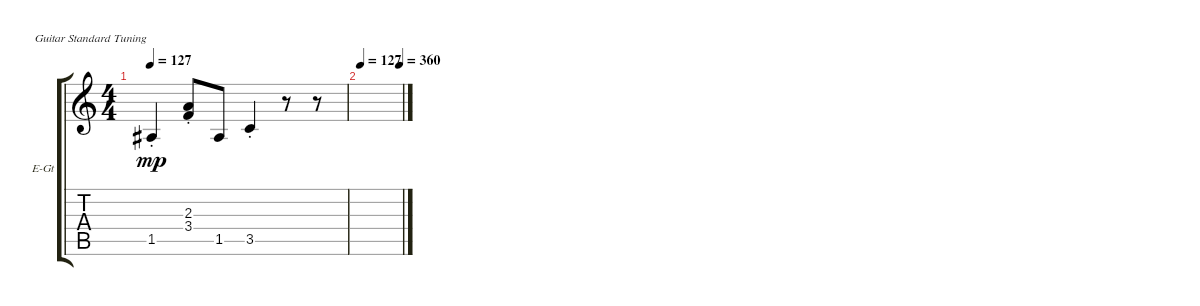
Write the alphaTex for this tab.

\defaultSystemsLayout 4
\bracketExtendMode groupsimilarinstruments
\firstSystemTrackNameOrientation horizontal
\otherSystemsTrackNameOrientation horizontal
\track ("Ритм акустика" "E-Gt") {instrument electricguitarclean}
\staff {score tabs}
\tuning (E4 B3 G3 D3 A2 E2)
\ts (4 4)
\tempo 127
\clef g2
\ks c
1.5{st}.4{dy mp} (3.4{st} 2.3{st}).8 1.5.8 3.5{st}.4 r.8 r.8 |
\tempo 127
\tempo (360 0.94375)
